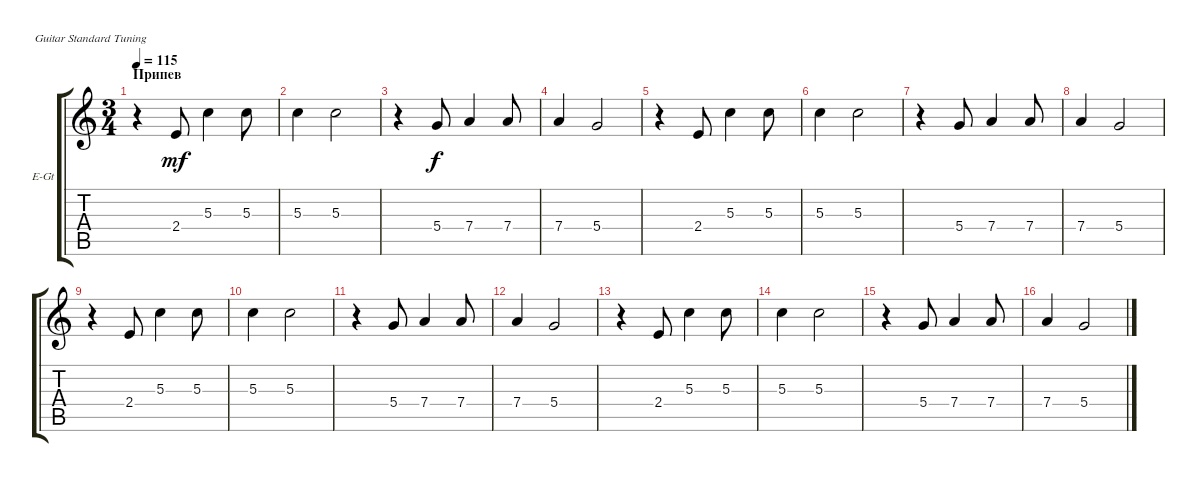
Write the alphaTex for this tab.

\defaultSystemsLayout 4
\bracketExtendMode groupsimilarinstruments
\firstSystemTrackNameOrientation horizontal
\otherSystemsTrackNameOrientation horizontal
\track ("В. Бутусов (Вокал)" "E-Gt") {instrument electricguitarclean}
\staff {score tabs}
\tuning (E4 B3 G3 D3 A2 E2)
\ts (3 4)
\section ("" "Припев")
\tempo 115
\clef g2
\ks c
r.4{dy f} 2.4.8{dy mf} 5.3.4 5.3.8 |
5.3.4 5.3.2 |
r.4 5.4.8{dy f} 7.4.4 7.4.8 |
7.4.4 5.4.2 |
r.4 2.4.8 5.3.4 5.3.8 |
5.3.4 5.3.2 |
r.4 5.4.8 7.4.4 7.4.8 |
7.4.4 5.4.2 |
r.4 2.4.8 5.3.4 5.3.8 |
5.3.4 5.3.2 |
r.4 5.4.8 7.4.4 7.4.8 |
7.4.4 5.4.2 |
r.4 2.4.8 5.3.4 5.3.8 |
5.3.4 5.3.2 |
r.4 5.4.8 7.4.4 7.4.8 |
7.4.4 5.4.2
